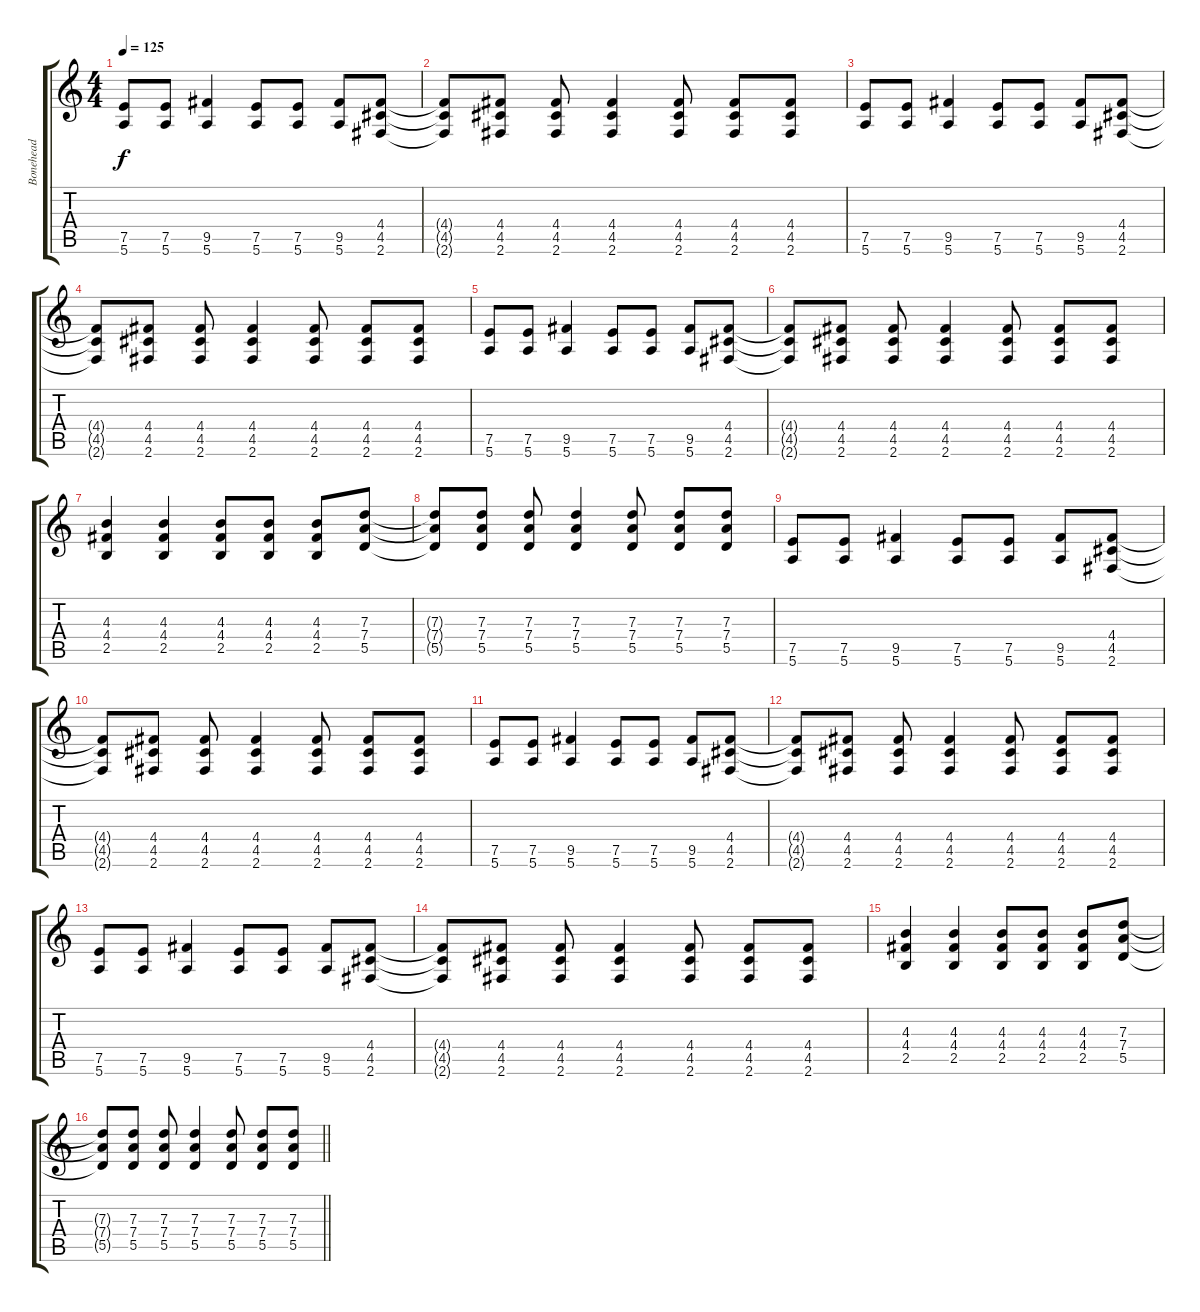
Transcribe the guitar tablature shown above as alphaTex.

\track ("Bonehead" "Bonehead") {instrument overdrivenguitar}
\staff {score tabs}
\tuning (E4 B3 G3 D3 A2 E2) {hide}
\ts (4 4)
\tempo 125
\clef g2
\ks c
(7.5 5.6).8{dy f} (7.5 5.6).8 (9.5 5.6).4 (7.5 5.6).8 (7.5 5.6).8 (9.5 5.6).8 (4.4 4.5 2.6).8 |
(4.4{t} 4.5{t} 2.6{t}).8 (4.4 4.5 2.6).8 (4.4 4.5 2.6).8 (4.4 4.5 2.6).4 (4.4 4.5 2.6).8 (4.4 4.5 2.6).8 (4.4 4.5 2.6).8 |
(7.5 5.6).8 (7.5 5.6).8 (9.5 5.6).4 (7.5 5.6).8 (7.5 5.6).8 (9.5 5.6).8 (4.4 4.5 2.6).8 |
(4.4{t} 4.5{t} 2.6{t}).8 (4.4 4.5 2.6).8 (4.4 4.5 2.6).8 (4.4 4.5 2.6).4 (4.4 4.5 2.6).8 (4.4 4.5 2.6).8 (4.4 4.5 2.6).8 |
(7.5 5.6).8 (7.5 5.6).8 (9.5 5.6).4 (7.5 5.6).8 (7.5 5.6).8 (9.5 5.6).8 (4.4 4.5 2.6).8 |
(4.4{t} 4.5{t} 2.6{t}).8 (4.4 4.5 2.6).8 (4.4 4.5 2.6).8 (4.4 4.5 2.6).4 (4.4 4.5 2.6).8 (4.4 4.5 2.6).8 (4.4 4.5 2.6).8 |
(4.3 4.4 2.5).4 (4.3 4.4 2.5).4 (4.3 4.4 2.5).8 (4.3 4.4 2.5).8 (4.3 4.4 2.5).8 (7.3 7.4 5.5).8 |
(7.3{t} 7.4{t} 5.5{t}).8 (7.3 7.4 5.5).8 (7.3 7.4 5.5).8 (7.3 7.4 5.5).4 (7.3 7.4 5.5).8 (7.3 7.4 5.5).8 (7.3 7.4 5.5).8 |
(7.5 5.6).8 (7.5 5.6).8 (9.5 5.6).4 (7.5 5.6).8 (7.5 5.6).8 (9.5 5.6).8 (4.4 4.5 2.6).8 |
(4.4{t} 4.5{t} 2.6{t}).8 (4.4 4.5 2.6).8 (4.4 4.5 2.6).8 (4.4 4.5 2.6).4 (4.4 4.5 2.6).8 (4.4 4.5 2.6).8 (4.4 4.5 2.6).8 |
(7.5 5.6).8 (7.5 5.6).8 (9.5 5.6).4 (7.5 5.6).8 (7.5 5.6).8 (9.5 5.6).8 (4.4 4.5 2.6).8 |
(4.4{t} 4.5{t} 2.6{t}).8 (4.4 4.5 2.6).8 (4.4 4.5 2.6).8 (4.4 4.5 2.6).4 (4.4 4.5 2.6).8 (4.4 4.5 2.6).8 (4.4 4.5 2.6).8 |
(7.5 5.6).8 (7.5 5.6).8 (9.5 5.6).4 (7.5 5.6).8 (7.5 5.6).8 (9.5 5.6).8 (4.4 4.5 2.6).8 |
(4.4{t} 4.5{t} 2.6{t}).8 (4.4 4.5 2.6).8 (4.4 4.5 2.6).8 (4.4 4.5 2.6).4 (4.4 4.5 2.6).8 (4.4 4.5 2.6).8 (4.4 4.5 2.6).8 |
(4.3 4.4 2.5).4 (4.3 4.4 2.5).4 (4.3 4.4 2.5).8 (4.3 4.4 2.5).8 (4.3 4.4 2.5).8 (7.3 7.4 5.5).8 |
\barLineRight lightlight
(7.3{t} 7.4{t} 5.5{t}).8 (7.3 7.4 5.5).8 (7.3 7.4 5.5).8 (7.3 7.4 5.5).4 (7.3 7.4 5.5).8 (7.3 7.4 5.5).8 (7.3 7.4 5.5).8
